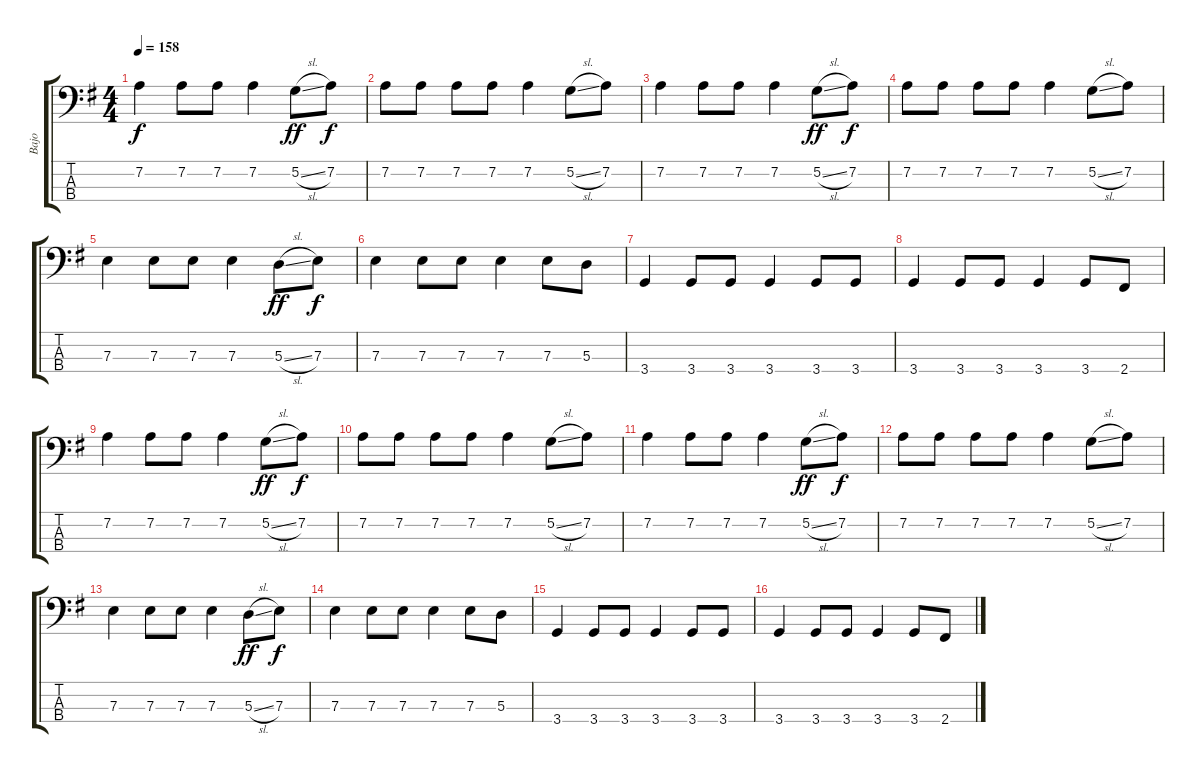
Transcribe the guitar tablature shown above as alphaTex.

\track ("Bajo" "Bajo") {instrument electricbassfinger}
\staff {score tabs}
\tuning (G2 D2 A1 E1) {hide}
\ts (4 4)
\tempo 158
\clef f4
\ks g
7.2.4{dy f} 7.2.8 7.2.8 7.2.4 5.2{sl}.8{dy ff} 7.2.8{dy f} |
7.2.8 7.2.8 7.2.8 7.2.8 7.2.4 5.2{sl}.8 7.2.8 |
7.2.4 7.2.8 7.2.8 7.2.4 5.2{sl}.8{dy ff} 7.2.8{dy f} |
7.2.8 7.2.8 7.2.8 7.2.8 7.2.4 5.2{sl}.8 7.2.8 |
7.3.4 7.3.8 7.3.8 7.3.4 5.3{sl}.8{dy ff} 7.3.8{dy f} |
7.3.4 7.3.8 7.3.8 7.3.4 7.3.8 5.3.8 |
3.4.4 3.4.8 3.4.8 3.4.4 3.4.8 3.4.8 |
3.4.4 3.4.8 3.4.8 3.4.4 3.4.8 2.4.8 |
7.2.4 7.2.8 7.2.8 7.2.4 5.2{sl}.8{dy ff} 7.2.8{dy f} |
7.2.8 7.2.8 7.2.8 7.2.8 7.2.4 5.2{sl}.8 7.2.8 |
7.2.4 7.2.8 7.2.8 7.2.4 5.2{sl}.8{dy ff} 7.2.8{dy f} |
7.2.8 7.2.8 7.2.8 7.2.8 7.2.4 5.2{sl}.8 7.2.8 |
7.3.4 7.3.8 7.3.8 7.3.4 5.3{sl}.8{dy ff} 7.3.8{dy f} |
7.3.4 7.3.8 7.3.8 7.3.4 7.3.8 5.3.8 |
3.4.4 3.4.8 3.4.8 3.4.4 3.4.8 3.4.8 |
3.4.4 3.4.8 3.4.8 3.4.4 3.4.8 2.4.8
